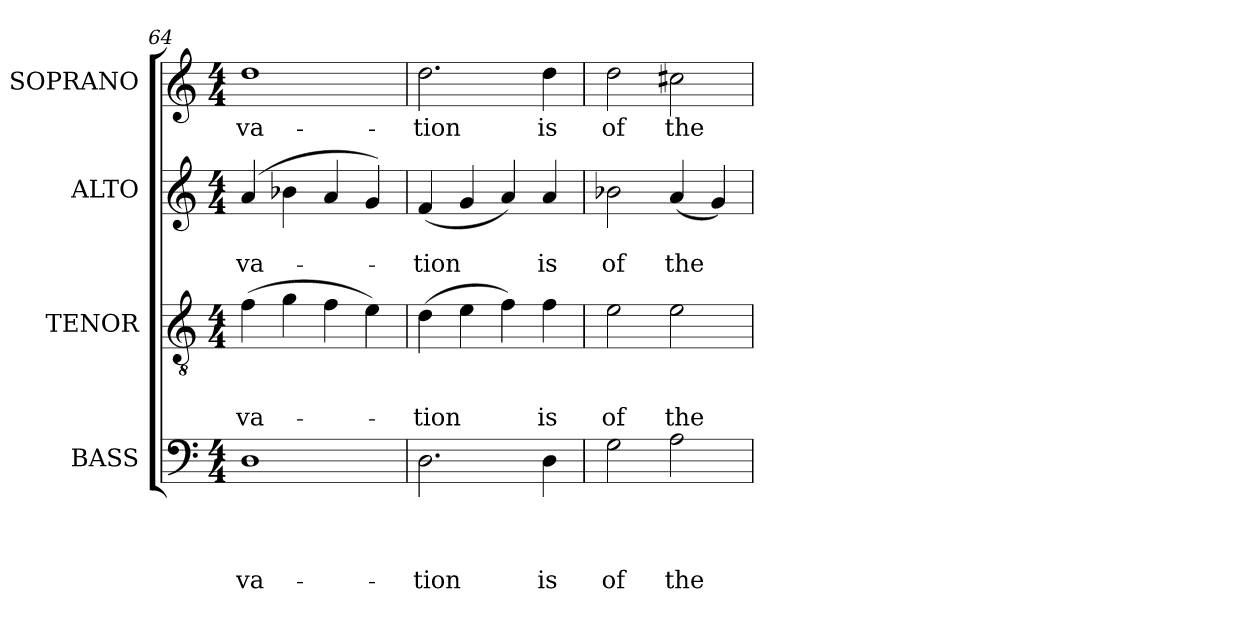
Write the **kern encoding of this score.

**kern	**text	**text	**text	**text	**kern	**text	**text	**text	**kern	**text	**text	**kern	**text
*part4	*part4	*part4	*part4	*part4	*part3	*part3	*part3	*part3	*part2	*part2	*part2	*part1	*part1
*staff4	*staff4	*staff4	*staff4	*staff4	*staff3	*staff3	*staff3	*staff3	*staff2	*staff2	*staff2	*staff1	*staff1
*I"BASS	*	*	*	*	*I"TENOR	*	*	*	*I"ALTO	*	*	*I"SOPRANO	*
*I'B.	*	*	*	*	*I'T.	*	*	*	*I'A.	*	*	*I'S.	*
*clefF4	*	*	*	*	*clefGv2	*	*	*	*clefG2	*	*	*clefG2	*
*k[]	*	*	*	*	*k[]	*	*	*	*k[]	*	*	*k[]	*
*C:	*	*	*	*	*C:	*	*	*	*C:	*	*	*C:	*
*M4/4	*	*	*	*	*M4/4	*	*	*	*M4/4	*	*	*M4/4	*
=64	=64	=64	=64	=64	=64	=64	=64	=64	=64	=64	=64	=64	=64
!	!	!	!	!LO:LY:b	!	!	!	!LO:LY:b	!	!	!LO:LY:b	!	!LO:LY:b
1D	.	.	.	-va-	(>4f\	.	.	-va-	(4a/	.	-va-	1dd	-va-
.	.	.	.	.	4g\	.	.	.	4b-X\	.	.	.	.
.	.	.	.	.	4f\	.	.	.	4a/	.	.	.	.
.	.	.	.	.	4e\)	.	.	.	4g/)	.	.	.	.
=65	=65	=65	=65	=65	=65	=65	=65	=65	=65	=65	=65	=65	=65
!	!	!	!	!LO:LY:b	!	!	!	!LO:LY:b	!	!	!LO:LY:b	!	!LO:LY:b
2.D\	.	.	.	-tion	(>4d\	.	.	-tion	(<4f/	.	-tion	2.dd\	-tion
.	.	.	.	.	4e\	.	.	.	4g/	.	.	.	.
.	.	.	.	.	4f\)	.	.	.	4a/)	.	.	.	.
!	!	!	!	!LO:LY:b	!	!	!	!LO:LY:b	!	!	!LO:LY:b	!	!LO:LY:b
4D\	.	.	.	is	4f\	.	.	is	4a/	.	is	4dd\	is
=66	=66	=66	=66	=66	=66	=66	=66	=66	=66	=66	=66	=66	=66
!	!	!	!	!LO:LY:b	!	!	!	!LO:LY:b	!	!	!LO:LY:b	!	!LO:LY:b
2G\	.	.	.	of	2e\	.	.	of	2b-X\	.	of	2dd\	of
!	!	!	!	!LO:LY:b	!	!	!	!LO:LY:b	!	!	!LO:LY:b	!	!LO:LY:b
2A\	.	.	.	the	2e\	.	.	the	(<4a/	.	the	2cc#X\	the
.	.	.	.	.	.	.	.	.	4g/)	.	.	.	.
=	=	=	=	=	=	=	=	=	=	=	=	=	=
*-	*-	*-	*-	*-	*-	*-	*-	*-	*-	*-	*-	*-	*-
